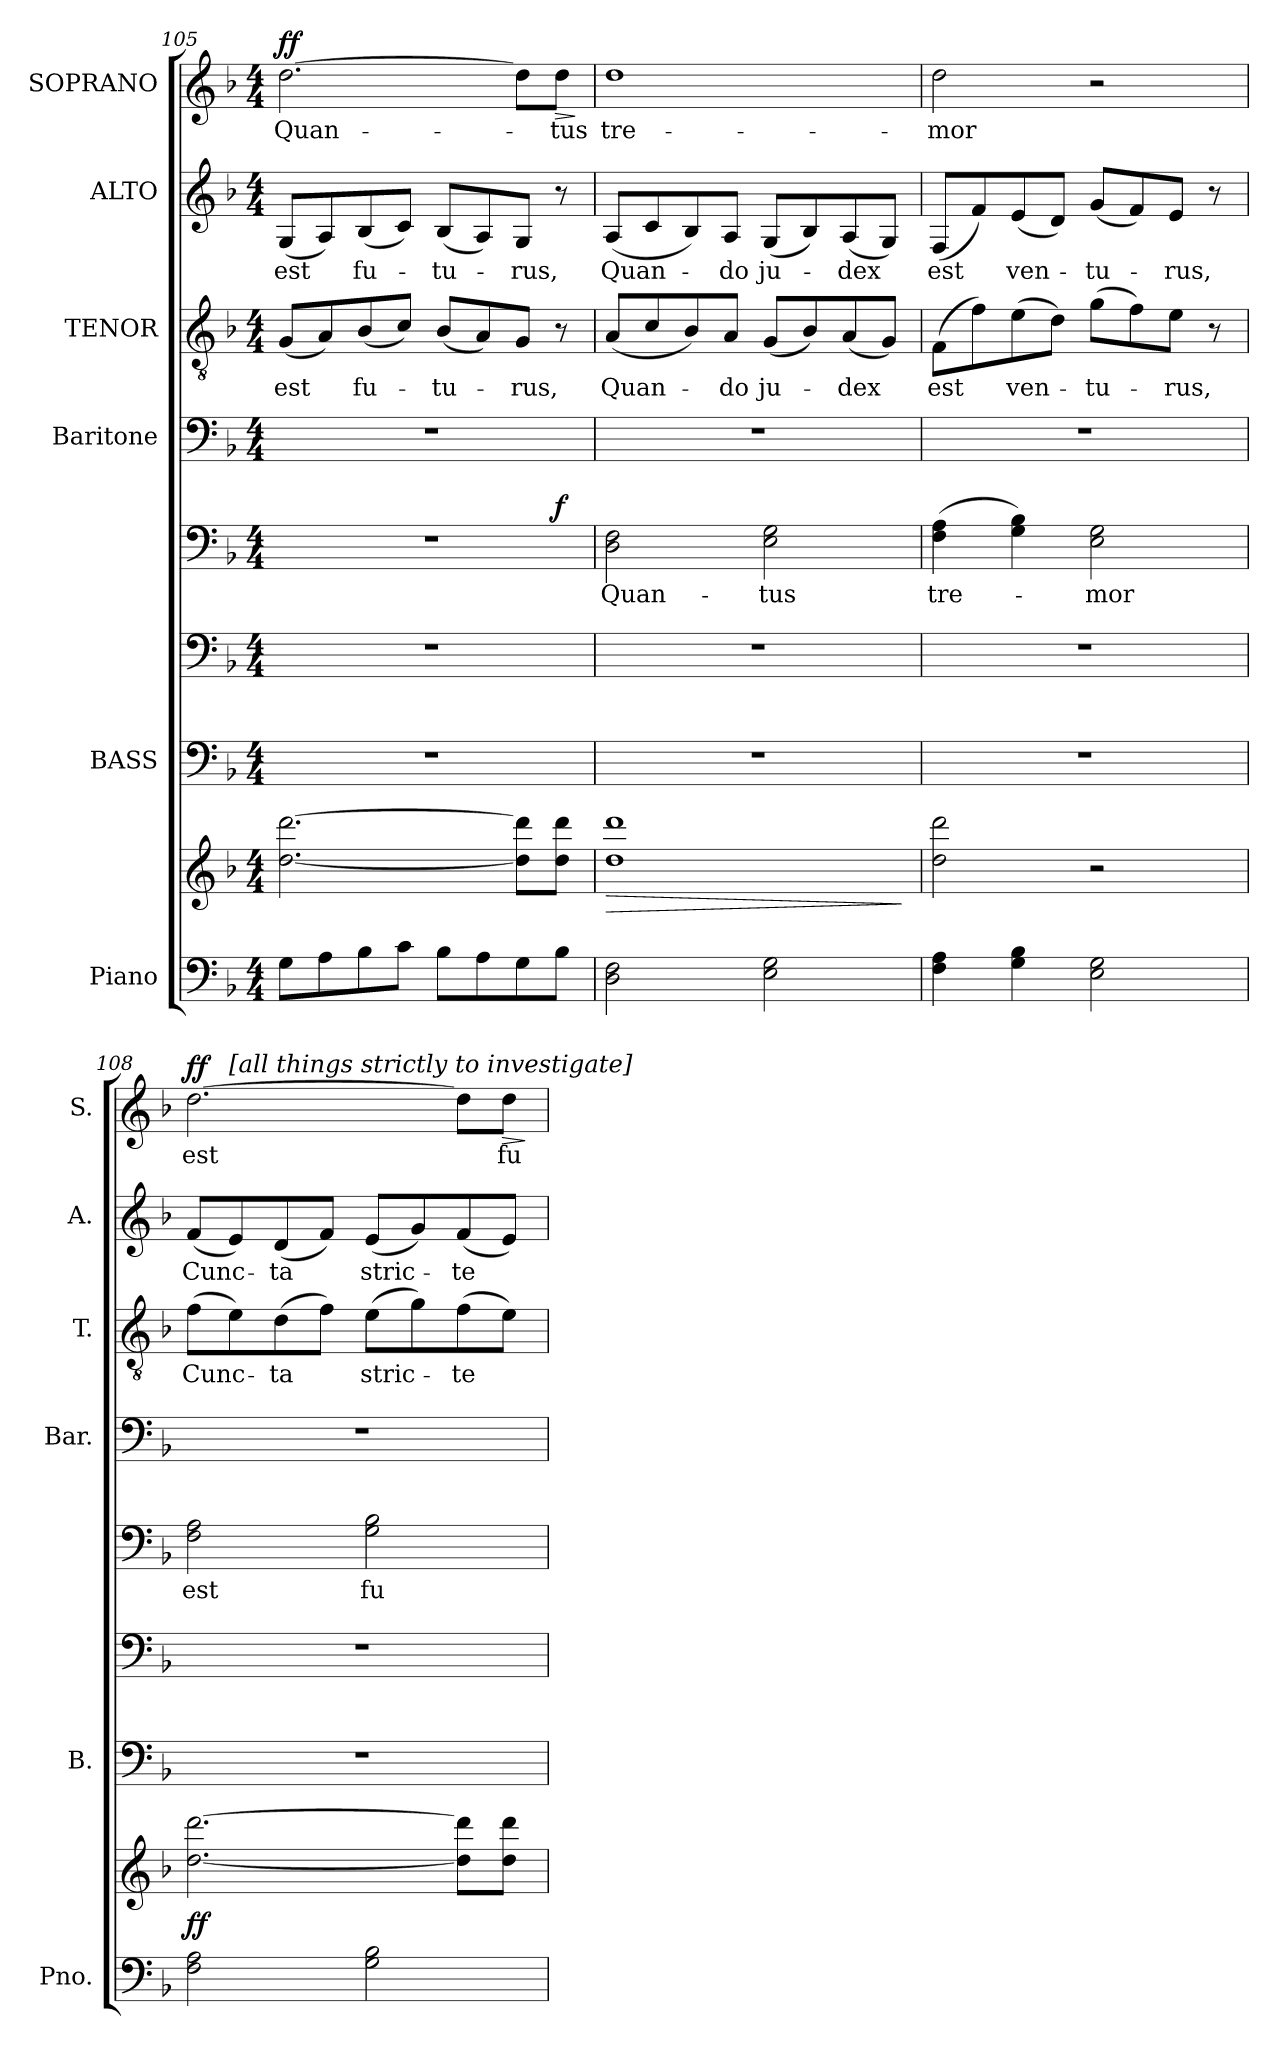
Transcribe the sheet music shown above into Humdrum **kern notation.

**kern	**kern	**dynam	**kern	**kern	**kern	**text	**dynam	**kern	**kern	**text	**kern	**text	**kern	**text	**dynam
*part6	*part6	*part6	*part5	*part5	*part5	*part5	*part5	*part4	*part3	*part3	*part2	*part2	*part1	*part1	*part1
*staff9	*staff8	*staff8/9	*staff7	*staff6	*staff5	*staff5	*staff5/6/7	*staff4	*staff3	*staff3	*staff2	*staff2	*staff1	*staff1	*staff1
*I"Piano	*	*	*I"BASS	*	*	*	*	*I"Baritone	*I"TENOR	*	*I"ALTO	*	*I"SOPRANO	*	*
*I'Pno.	*	*	*I'B.	*	*	*	*	*I'Bar.	*I'T.	*	*I'A.	*	*I'S.	*	*
*clefF4	*clefG2	*	*clefF4	*clefF4	*clefF4	*	*	*clefF4	*clefGv2	*	*clefG2	*	*clefG2	*	*
*	*	*	*	*	*	*	*	*	*ITrd7c12	*	*	*	*	*	*
*k[b-]	*k[b-]	*	*k[b-]	*k[b-]	*k[b-]	*	*	*k[b-]	*k[b-]	*	*k[b-]	*	*k[b-]	*	*
*F:	*F:	*	*F:	*F:	*F:	*	*	*F:	*F:	*	*F:	*	*F:	*	*
*M4/4	*M4/4	*	*M4/4	*M4/4	*M4/4	*	*	*M4/4	*M4/4	*	*M4/4	*	*M4/4	*	*
=105	=105	=105	=105	=105	=105	=105	=105	=105	=105	=105	=105	=105	=105	=105	=105
!	!	!	!	!	!	!	!	!	!	!LO:LY:b:color=#000000	!	!	!	!	!
!	!	!	!	!	!	!	!	!	!	!	!	!LO:LY:b:color=#000000	!	!	!
!	!	!	!	!	!	!	!	!	!	!	!	!	!	!LO:LY:b:color=#000000	!
*	*	*	*	*	*^	*	*	*	*	*	*	*	*	*	*
8Gi\L	[2.ddi\ [2.dddi	.	1r	1r	1r	2..ryy	.	.	1r	(8GGi/L	est	(8Gi/L	est	[2.ddi\	Quan-	ff
8Ai\	.	.	.	.	.	.	.	.	.	8AAi/)	.	8Ai/)	.	.	.	.
!	!	!	!	!	!	!	!	!	!	!	!LO:LY:b:color=#000000	!	!	!	!	!
!	!	!	!	!	!	!	!	!	!	!	!	!	!LO:LY:b:color=#000000	!	!	!
8B-i\	.	.	.	.	.	.	.	.	.	(8BB-i/	fu-	(8B-i/	fu-	.	.	.
8ci\J	.	.	.	.	.	.	.	.	.	8Ci/J)	.	8ci/J)	.	.	.	.
!	!	!	!	!	!	!	!	!	!	!	!LO:LY:b:color=#000000	!	!	!	!	!
!	!	!	!	!	!	!	!	!	!	!	!	!	!LO:LY:b:color=#000000	!	!	!
8B-i\L	.	.	.	.	.	.	.	.	.	(8BB-i/L	-tu-	(8B-i/L	-tu-	.	.	.
8Ai\	.	.	.	.	.	.	.	.	.	8AAi/)	.	8Ai/)	.	.	.	.
!	!	!	!	!	!	!	!	!	!	!	!LO:LY:b:color=#000000	!	!	!	!	!
!	!	!	!	!	!	!	!	!	!	!	!	!	!LO:LY:b:color=#000000	!	!	!
8Gi\	8ddi\] 8dddi]L	.	.	.	.	.	.	.	.	8GGi/J	-rus,	8Gi/J	-rus,	8ddi\L]	.	.
!	!	!	!	!	!	!	!	!	!	!	!	!	!	!	!LO:LY:b:color=#000000	!LO:HP:b
8B-i\J	8ddi\ 8dddiJ	.	.	.	.	8ryy	.	f	.	8r	.	8r	.	8ddi\J	-tus	>
.	.	.	.	.	.	.	.	.	.	.	.	.	.	.	.	]
=106	=106	=106	=106	=106	=106	=106	=106	=106	=106	=106	=106	=106	=106	=106	=106	=106
!	!	!LO:HP:b	!	!	!	!	!	!	!	!	!	!	!	!	!	!
*	*	*	*	*	*v	*v	*	*	*	*	*	*	*	*	*	*
*	*	*	*	*	*^	*	*	*	*	*	*	*	*	*	*
!	!	!	!	!	!	!	!LO:LY:b:color=#000000	!	!	!	!	!	!	!	!	!
*	*	*	*	*	*v	*v	*	*	*	*	*	*	*	*	*	*
*	*	*	*	*	*^	*	*	*	*	*	*	*	*	*	*
!	!	!	!	!	!	!	!	!	!	!	!LO:LY:b:color=#000000	!	!	!	!	!
*	*	*	*	*	*v	*v	*	*	*	*	*	*	*	*	*	*
*	*	*	*	*	*^	*	*	*	*	*	*	*	*	*	*
!	!	!	!	!	!	!	!	!	!	!	!	!	!LO:LY:b:color=#000000	!	!	!
*	*	*	*	*	*v	*v	*	*	*	*	*	*	*	*	*	*
*	*	*	*	*	*^	*	*	*	*	*	*	*	*	*	*
!	!	!	!	!	!	!	!	!	!	!	!	!	!	!	!LO:LY:b:color=#000000	!
*	*	*	*	*	*v	*v	*	*	*	*	*	*	*	*	*	*
2Di\ 2Fi	1ddi 1dddi	>	1r	1r	2Di\ 2Fi	Quan-	.	1r	(8AAi/L	Quan-	(8Ai/L	Quan-	1ddi	tre-	.
.	.	.	.	.	.	.	.	.	8Ci/	.	8ci/	.	.	.	.
.	.	.	.	.	.	.	.	.	8BB-i/)	.	8B-i/)	.	.	.	.
!	!	!	!	!	!	!	!	!	!	!LO:LY:b:color=#000000	!	!	!	!	!
!	!	!	!	!	!	!	!	!	!	!	!	!LO:LY:b:color=#000000	!	!	!
.	.	.	.	.	.	.	.	.	8AAi/J	-do	8Ai/J	-do	.	.	.
!	!	!	!	!	!	!LO:LY:b:color=#000000	!	!	!	!	!	!	!	!	!
!	!	!	!	!	!	!	!	!	!	!LO:LY:b:color=#000000	!	!	!	!	!
!	!	!	!	!	!	!	!	!	!	!	!	!LO:LY:b:color=#000000	!	!	!
2Ei\ 2Gi	.	.	.	.	2Ei\ 2Gi	-tus	.	.	(8GGi/L	ju-	(8Gi/L	ju-	.	.	.
.	.	.	.	.	.	.	.	.	8BB-i/)	.	8B-i/)	.	.	.	.
!	!	!	!	!	!	!	!	!	!	!LO:LY:b:color=#000000	!	!	!	!	!
!	!	!	!	!	!	!	!	!	!	!	!	!LO:LY:b:color=#000000	!	!	!
.	.	.	.	.	.	.	.	.	(8AAi/	-dex	(8Ai/	-dex	.	.	.
.	.	.	.	.	.	.	.	.	8GGi/J)	.	8Gi/J)	.	.	.	.
.	.	]	.	.	.	.	.	.	.	.	.	.	.	.	.
=107	=107	=107	=107	=107	=107	=107	=107	=107	=107	=107	=107	=107	=107	=107	=107
!	!	!	!	!	!	!LO:LY:b:color=#000000	!	!	!	!	!	!	!	!	!
!	!	!	!	!	!	!	!	!	!	!LO:LY:b:color=#000000	!	!	!	!	!
!	!	!	!	!	!	!	!	!	!	!	!	!LO:LY:b:color=#000000	!	!	!
!	!	!	!	!	!	!	!	!	!	!	!	!	!	!LO:LY:b:color=#000000	!
4Fi\ 4Ai	2ddi\ 2dddi	.	1r	1r	(4Fi\ 4Ai	tre-	.	1r	(8FFi\L	est	(8Fi/L	est	2ddi\	-mor	.
.	.	.	.	.	.	.	.	.	8Fi\)	.	8fi/)	.	.	.	.
!	!	!	!	!	!	!	!	!	!	!LO:LY:b:color=#000000	!	!	!	!	!
!	!	!	!	!	!	!	!	!	!	!	!	!LO:LY:b:color=#000000	!	!	!
4Gi\ 4B-i	.	.	.	.	4Gi\ 4B-i)	.	.	.	(8Ei\	ven-	(8ei/	ven-	.	.	.
.	.	.	.	.	.	.	.	.	8Di\J)	.	8di/J)	.	.	.	.
!	!	!	!	!	!	!LO:LY:b:color=#000000	!	!	!	!	!	!	!	!	!
!	!	!	!	!	!	!	!	!	!	!LO:LY:b:color=#000000	!	!	!	!	!
!	!	!	!	!	!	!	!	!	!	!	!	!LO:LY:b:color=#000000	!	!	!
2Ei\ 2Gi	2r	.	.	.	2Ei\ 2Gi	-mor	.	.	(8Gi\L	-tu-	(8gi/L	-tu-	2r	.	.
.	.	.	.	.	.	.	.	.	8Fi\)	.	8fi/)	.	.	.	.
!	!	!	!	!	!	!	!	!	!	!LO:LY:b:color=#000000	!	!	!	!	!
!	!	!	!	!	!	!	!	!	!	!	!	!LO:LY:b:color=#000000	!	!	!
.	.	.	.	.	.	.	.	.	8Ei\J	-rus,	8ei/J	-rus,	.	.	.
.	.	.	.	.	.	.	.	.	8r	.	8r	.	.	.	.
!!LO:PB:g=z
=108	=108	=108	=108	=108	=108	=108	=108	=108	=108	=108	=108	=108	=108	=108	=108
!	!	!	!	!	!	!LO:LY:b:color=#000000	!	!	!	!	!	!	!	!	!
!	!	!	!	!	!	!	!	!	!	!LO:LY:b:color=#000000	!	!	!	!	!
!	!	!	!	!	!	!	!	!	!	!	!	!LO:LY:b:color=#000000	!	!	!
!	!	!	!	!	!	!	!	!	!	!	!	!	!	!LO:LY:b:color=#000000	!
*	*	*	*	*	*	*	*	*	*	*	*	*	*^	*	*
2Fi\ 2Ai	[2.ddi\ [2.dddi	ff	1r	1r	2Fi\ 2Ai	est	.	1r	(8Fi\L	Cunc-	(8fi/L	Cunc-	[2.ddi\	8ryy	est	ff
!	!	!	!	!	!	!	!	!	!	!	!	!	!	!LO:TX:a:i:t=[all things strictly to investigate]	!	!
.	.	.	.	.	.	.	.	.	8Ei\)	.	8ei/)	.	.	2..ryy	.	.
!	!	!	!	!	!	!	!	!	!	!LO:LY:b:color=#000000	!	!	!	!	!	!
!	!	!	!	!	!	!	!	!	!	!	!	!LO:LY:b:color=#000000	!	!	!	!
.	.	.	.	.	.	.	.	.	(8Di\	-ta	(8di/	-ta	.	.	.	.
.	.	.	.	.	.	.	.	.	8Fi\J)	.	8fi/J)	.	.	.	.	.
!	!	!	!	!	!	!LO:LY:b:color=#000000	!	!	!	!	!	!	!	!	!	!
!	!	!	!	!	!	!	!	!	!	!LO:LY:b:color=#000000	!	!	!	!	!	!
!	!	!	!	!	!	!	!	!	!	!	!	!LO:LY:b:color=#000000	!	!	!	!
2Gi\ 2B-i	.	.	.	.	2Gi\ 2B-i	fu-	.	.	(8Ei\L	stric-	(8ei/L	stric-	.	.	.	.
.	.	.	.	.	.	.	.	.	8Gi\)	.	8gi/)	.	.	.	.	.
!	!	!	!	!	!	!	!	!	!	!LO:LY:b:color=#000000	!	!	!	!	!	!
!	!	!	!	!	!	!	!	!	!	!	!	!LO:LY:b:color=#000000	!	!	!	!
.	8ddi\] 8dddi]L	.	.	.	.	.	.	.	(8Fi\	-te	(8fi/	-te	8ddi\L]	.	.	.
!	!	!	!	!	!	!	!	!	!	!	!	!	!	!	!LO:LY:b:color=#000000	!LO:HP:b
.	8ddi\ 8dddiJ	.	.	.	.	.	.	.	8Ei\J)	.	8ei/J)	.	8ddi\J	.	fu-	>
.	.	.	.	.	.	.	.	.	.	.	.	.	.	.	.	]
*	*	*	*	*	*	*	*	*	*	*	*	*	*v	*v	*	*
=	=	=	=	=	=	=	=	=	=	=	=	=	=	=	=
*-	*-	*-	*-	*-	*-	*-	*-	*-	*-	*-	*-	*-	*-	*-	*-
